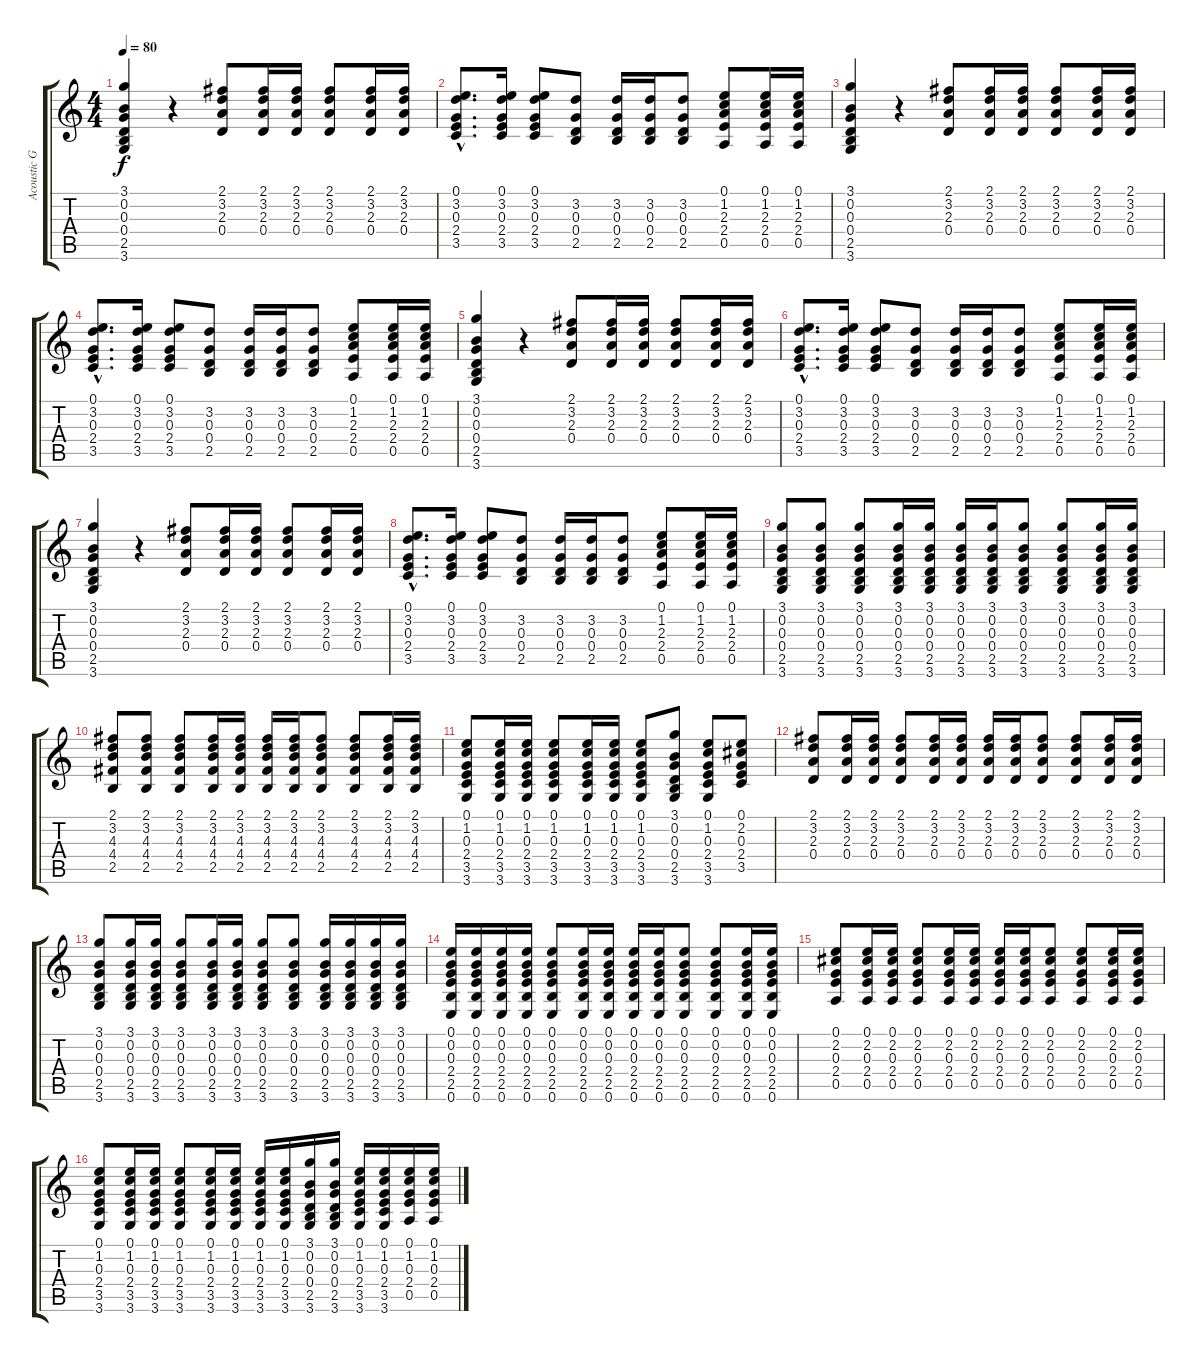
\track ("Acoustic Guitar" "Acoustic G") {instrument acousticguitarsteel}
\staff {score tabs}
\tuning (E4 B3 G3 D3 A2 E2) {hide}
\ts (4 4)
\tempo 80
\clef g2
\ks c
(3.1 0.2 0.3 0.4 2.5 3.6).4{dy f instrument acousticguitarsteel} r.4 (2.1 3.2 2.3 0.4).8 (2.1 3.2 2.3 0.4).16 (2.1 3.2 2.3 0.4).16 (2.1 3.2 2.3 0.4).8 (2.1 3.2 2.3 0.4).16 (2.1 3.2 2.3 0.4).16 |
(0.1{hac} 3.2{hac} 0.3{hac} 2.4{hac} 3.5{hac}).8{d} (0.1 3.2 0.3 2.4 3.5).16 (0.1 3.2 0.3 2.4 3.5).8 (3.2 0.3 0.4 2.5).8 (3.2 0.3 0.4 2.5).16 (3.2 0.3 0.4 2.5).16 (3.2 0.3 0.4 2.5).8 (0.1 1.2 2.3 2.4 0.5).8 (0.1 1.2 2.3 2.4 0.5).16 (0.1 1.2 2.3 2.4 0.5).16 |
(3.1 0.2 0.3 0.4 2.5 3.6).4 r.4 (2.1 3.2 2.3 0.4).8 (2.1 3.2 2.3 0.4).16 (2.1 3.2 2.3 0.4).16 (2.1 3.2 2.3 0.4).8 (2.1 3.2 2.3 0.4).16 (2.1 3.2 2.3 0.4).16 |
(0.1{hac} 3.2{hac} 0.3{hac} 2.4{hac} 3.5{hac}).8{d} (0.1 3.2 0.3 2.4 3.5).16 (0.1 3.2 0.3 2.4 3.5).8 (3.2 0.3 0.4 2.5).8 (3.2 0.3 0.4 2.5).16 (3.2 0.3 0.4 2.5).16 (3.2 0.3 0.4 2.5).8 (0.1 1.2 2.3 2.4 0.5).8 (0.1 1.2 2.3 2.4 0.5).16 (0.1 1.2 2.3 2.4 0.5).16 |
(3.1 0.2 0.3 0.4 2.5 3.6).4 r.4 (2.1 3.2 2.3 0.4).8 (2.1 3.2 2.3 0.4).16 (2.1 3.2 2.3 0.4).16 (2.1 3.2 2.3 0.4).8 (2.1 3.2 2.3 0.4).16 (2.1 3.2 2.3 0.4).16 |
(0.1{hac} 3.2{hac} 0.3{hac} 2.4{hac} 3.5{hac}).8{d} (0.1 3.2 0.3 2.4 3.5).16 (0.1 3.2 0.3 2.4 3.5).8 (3.2 0.3 0.4 2.5).8 (3.2 0.3 0.4 2.5).16 (3.2 0.3 0.4 2.5).16 (3.2 0.3 0.4 2.5).8 (0.1 1.2 2.3 2.4 0.5).8 (0.1 1.2 2.3 2.4 0.5).16 (0.1 1.2 2.3 2.4 0.5).16 |
(3.1 0.2 0.3 0.4 2.5 3.6).4 r.4 (2.1 3.2 2.3 0.4).8 (2.1 3.2 2.3 0.4).16 (2.1 3.2 2.3 0.4).16 (2.1 3.2 2.3 0.4).8 (2.1 3.2 2.3 0.4).16 (2.1 3.2 2.3 0.4).16 |
(0.1{hac} 3.2{hac} 0.3{hac} 2.4{hac} 3.5{hac}).8{d} (0.1 3.2 0.3 2.4 3.5).16 (0.1 3.2 0.3 2.4 3.5).8 (3.2 0.3 0.4 2.5).8 (3.2 0.3 0.4 2.5).16 (3.2 0.3 0.4 2.5).16 (3.2 0.3 0.4 2.5).8 (0.1 1.2 2.3 2.4 0.5).8 (0.1 1.2 2.3 2.4 0.5).16 (0.1 1.2 2.3 2.4 0.5).16 |
(3.1 0.2 0.3 0.4 2.5 3.6).8 (3.1 0.2 0.3 0.4 2.5 3.6).8 (3.1 0.2 0.3 0.4 2.5 3.6).8 (3.1 0.2 0.3 0.4 2.5 3.6).16 (3.1 0.2 0.3 0.4 2.5 3.6).16 (3.1 0.2 0.3 0.4 2.5 3.6).16 (3.1 0.2 0.3 0.4 2.5 3.6).16 (3.1 0.2 0.3 0.4 2.5 3.6).8 (3.1 0.2 0.3 0.4 2.5 3.6).8 (3.1 0.2 0.3 0.4 2.5 3.6).16 (3.1 0.2 0.3 0.4 2.5 3.6).16 |
(2.1 3.2 4.3 4.4 2.5).8 (2.1 3.2 4.3 4.4 2.5).8 (2.1 3.2 4.3 4.4 2.5).8 (2.1 3.2 4.3 4.4 2.5).16 (2.1 3.2 4.3 4.4 2.5).16 (2.1 3.2 4.3 4.4 2.5).16 (2.1 3.2 4.3 4.4 2.5).16 (2.1 3.2 4.3 4.4 2.5).8 (2.1 3.2 4.3 4.4 2.5).8 (2.1 3.2 4.3 4.4 2.5).16 (2.1 3.2 4.3 4.4 2.5).16 |
(0.1 1.2 0.3 2.4 3.5 3.6).8 (0.1 1.2 0.3 2.4 3.5 3.6).16 (0.1 1.2 0.3 2.4 3.5 3.6).16 (0.1 1.2 0.3 2.4 3.5 3.6).8 (0.1 1.2 0.3 2.4 3.5 3.6).16 (0.1 1.2 0.3 2.4 3.5 3.6).16 (0.1 1.2 0.3 2.4 3.5 3.6).8 (3.1 0.2 0.3 0.4 2.5 3.6).8 (0.1 1.2 0.3 2.4 3.5 3.6).8 (0.1 2.2 0.3 2.4 3.5).8 |
(2.1 3.2 2.3 0.4).8 (2.1 3.2 2.3 0.4).16 (2.1 3.2 2.3 0.4).16 (2.1 3.2 2.3 0.4).8 (2.1 3.2 2.3 0.4).16 (2.1 3.2 2.3 0.4).16 (2.1 3.2 2.3 0.4).16 (2.1 3.2 2.3 0.4).16 (2.1 3.2 2.3 0.4).8 (2.1 3.2 2.3 0.4).8 (2.1 3.2 2.3 0.4).16 (2.1 3.2 2.3 0.4).16 |
(3.1 0.2 0.3 0.4 2.5 3.6).8 (3.1 0.2 0.3 0.4 2.5 3.6).16 (3.1 0.2 0.3 0.4 2.5 3.6).16 (3.1 0.2 0.3 0.4 2.5 3.6).8 (3.1 0.2 0.3 0.4 2.5 3.6).16 (3.1 0.2 0.3 0.4 2.5 3.6).16 (3.1 0.2 0.3 0.4 2.5 3.6).8 (3.1 0.2 0.3 0.4 2.5 3.6).8 (3.1 0.2 0.3 0.4 2.5 3.6).16 (3.1 0.2 0.3 0.4 2.5 3.6).16 (3.1 0.2 0.3 0.4 2.5 3.6).16 (3.1 0.2 0.3 0.4 2.5 3.6).16 |
(0.1 0.2 0.3 2.4 2.5 0.6).16 (0.1 0.2 0.3 2.4 2.5 0.6).16 (0.1 0.2 0.3 2.4 2.5 0.6).16 (0.1 0.2 0.3 2.4 2.5 0.6).16 (0.1 0.2 0.3 2.4 2.5 0.6).8 (0.1 0.2 0.3 2.4 2.5 0.6).16 (0.1 0.2 0.3 2.4 2.5 0.6).16 (0.1 0.2 0.3 2.4 2.5 0.6).16 (0.1 0.2 0.3 2.4 2.5 0.6).16 (0.1 0.2 0.3 2.4 2.5 0.6).8 (0.1 0.2 0.3 2.4 2.5 0.6).8 (0.1 0.2 0.3 2.4 2.5 0.6).16 (0.1 0.2 0.3 2.4 2.5 0.6).16 |
(0.1 2.2 0.3 2.4 0.5).8 (0.1 2.2 0.3 2.4 0.5).16 (0.1 2.2 0.3 2.4 0.5).16 (0.1 2.2 0.3 2.4 0.5).8 (0.1 2.2 0.3 2.4 0.5).16 (0.1 2.2 0.3 2.4 0.5).16 (0.1 2.2 0.3 2.4 0.5).16 (0.1 2.2 0.3 2.4 0.5).16 (0.1 2.2 0.3 2.4 0.5).8 (0.1 2.2 0.3 2.4 0.5).8 (0.1 2.2 0.3 2.4 0.5).16 (0.1 2.2 0.3 2.4 0.5).16 |
(0.1 1.2 0.3 2.4 3.5 3.6).8 (0.1 1.2 0.3 2.4 3.5 3.6).16 (0.1 1.2 0.3 2.4 3.5 3.6).16 (0.1 1.2 0.3 2.4 3.5 3.6).8 (0.1 1.2 0.3 2.4 3.5 3.6).16 (0.1 1.2 0.3 2.4 3.5 3.6).16 (0.1 1.2 0.3 2.4 3.5 3.6).16 (0.1 1.2 0.3 2.4 3.5 3.6).16 (3.1 0.2 0.3 0.4 2.5 3.6).16 (3.1 0.2 0.3 0.4 2.5 3.6).16 (0.1 1.2 0.3 2.4 3.5 3.6).16 (0.1 1.2 0.3 2.4 3.5 3.6).16 (0.1 1.2 0.3 2.4 0.5).16 (0.1 1.2 0.3 2.4 0.5).16
